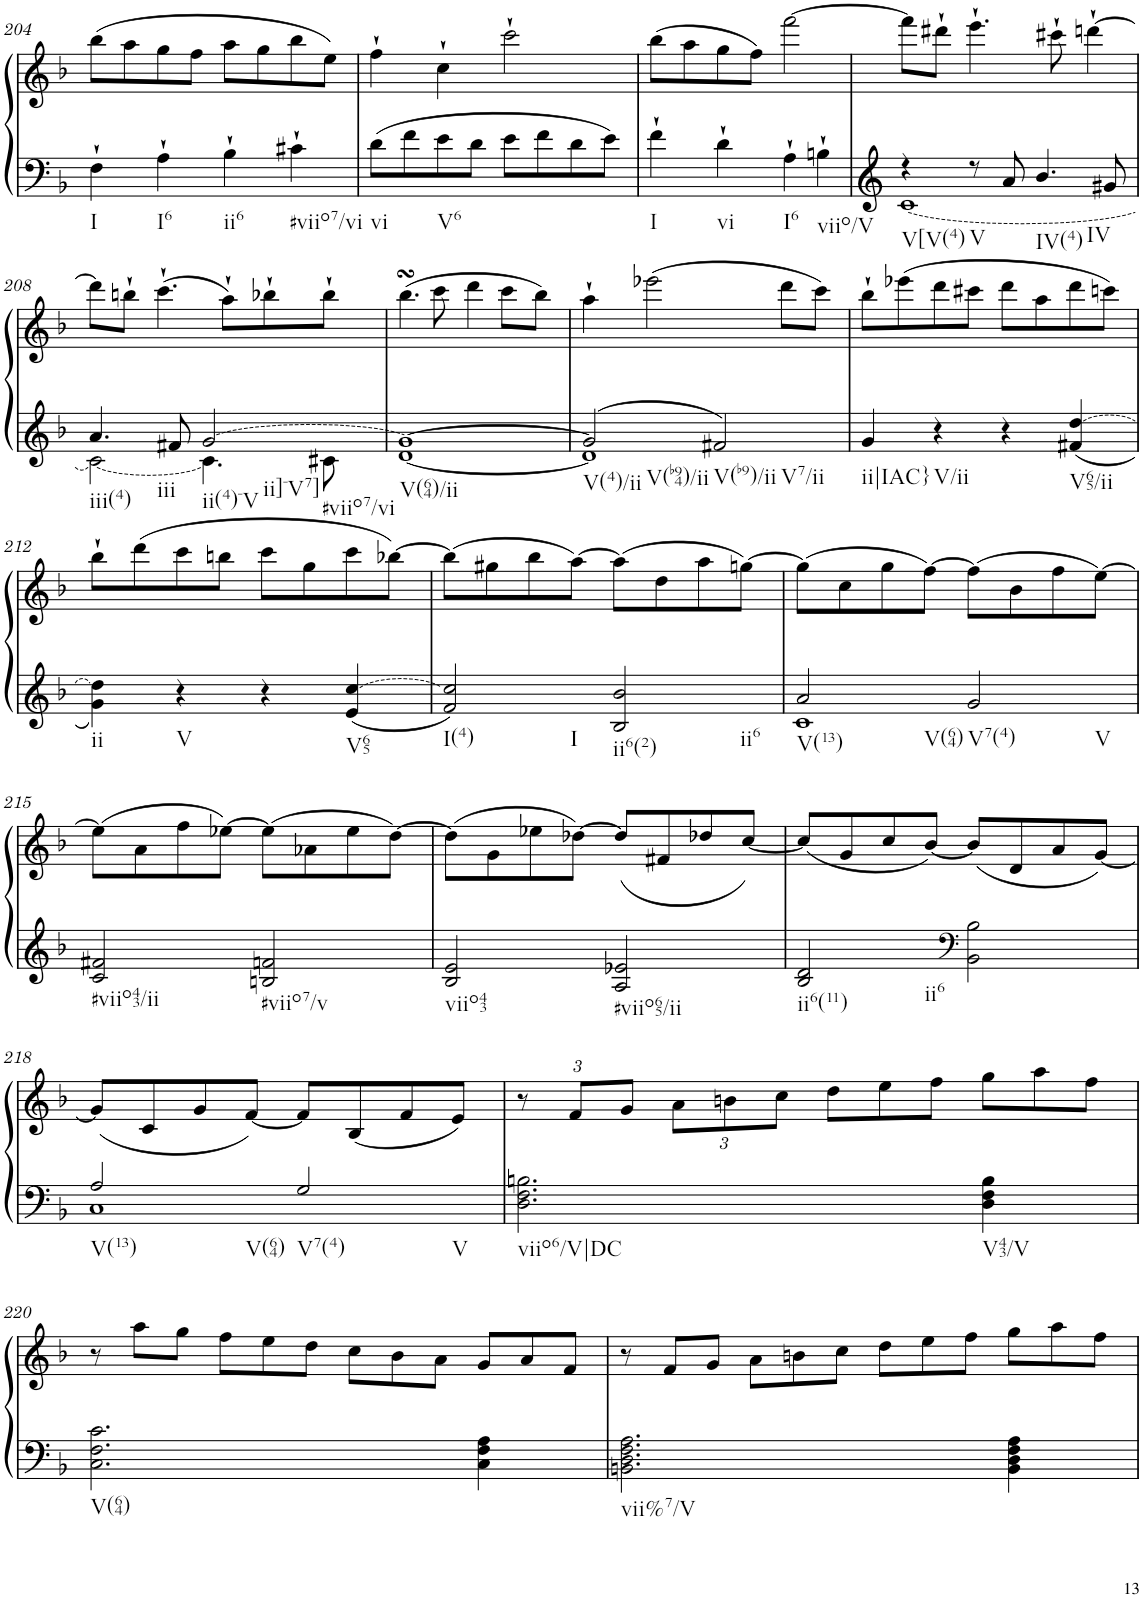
**kern	**kern
*part1	*part1
*staff2	*staff1
*I"unbenannt2	*
!!LO:PB:g=z
*clefF4	*clefG2
*k[b-]	*k[b-]
*M2/2	*M2/2
=204	=204
!LO:TX:b:t=I	!
4F`\	(8bb-\L
.	8aa\
!LO:TX:b:t=I6	!
4A`\	8gg\
.	8ff\J
!LO:TX:b:t=ii6	!
4B-`\	8aa\L
.	8gg\
!LO:TX:b:t=#viio7/vi	!
4c#X`\	8bb-\
.	8ee\J)
=205	=205
!LO:TX:b:t=vi	!
8d\L	4ff`\
8f\	.
!LO:TX:b:t=V6	!
8e\	4cc`\
8d\J	.
8e\L	2ccc`\
8f\	.
8d\	.
8e\J	.
=206	=206
!LO:TX:b:t=I	!
4f`\	(8bb-\L
.	8aa\
!LO:TX:b:t=vi	!
4d`\	8gg\
.	8ff\J)
!LO:TX:b:t=I6	!
4A`\	[2fff\
!LO:TX:b:t=viio/V	!
4Bn`\	.
=207	=207
*^	*
!LO:TX:b:t=V[V(4)	!	!
!	!LO:T:dash	!
4r	[1c	8fff\L]
.	.	8ddd#X`\J
!LO:TX:b:t=V	!	!
8r	.	4.eee`\
8a/	.	.
!LO:TX:b:t=IV(4)	!	!
!LO:TX:b:t=IV	!	!
4.b-/	.	.
.	.	8ccc#X`\
.	.	[4dddn`\
8g#X/	.	.
!!LO:LB:g=z
=208	=208	=208
!LO:TX:b:t=iii(4)	!	!
!LO:TX:b:t=iii	!	!
4.a/	2c\_	8ddd\L]
.	.	8bbn`\J
.	.	(4.ccc`\
8f#X/	.	.
!LO:TX:b:t=ii(4)-V	!	!
!LO:TX:b:t=ii]-V7]	!	!
!LO:TX:b:t=#viio7/vi	!	!
!LO:T:dash	!	!
[2g/	4.c\]	.
.	.	8aa`\L)
.	.	8bb-X`\
.	8c#X\	8bb-`\J
=209	=209	=209
!LO:TX:b:t=V(64)/ii	!	!
1g_	[1d	(4.bb-sSSs\
.	.	8ccc\
.	.	4ddd\
.	.	8ccc\L
.	.	8bb-\J)
=210	=210	=210
!LO:TX:b:t=V(4)/ii	!	!
!LO:TX:b:t=V(b94)/ii	!	!
2g/]	1d]	4aa`\
.	.	(2eee-X\
!LO:TX:b:t=V(b9)/ii	!	!
!LO:TX:b:t=V7/ii	!	!
2f#X/	.	.
.	.	8ddd\L
.	.	8ccc\J)
*v	*v	*
=211	=211
!LO:TX:b:t=ii|IAC}	!
4g/	8bb-`\L
.	(8eee-X\
!LO:TX:b:t=V/ii	!
4r	8ddd\
.	8ccc#X\J
4r	8ddd\L
.	8aa\
!LO:TX:b:t=V65/ii	!
!LO:T:n=2:dash	!
4f#X/ [4dd/	8ddd\
.	8cccn\J)
!!LO:LB:g=z
=212	=212
!LO:TX:b:t=ii	!
4g\ 4dd\]	8bb-`\L
.	(8ddd\
!LO:TX:b:t=V	!
4r	8ccc\
.	8bbn\J
4r	8ccc\L
.	8gg\
!LO:TX:b:t=V65	!
!LO:T:n=2:dash	!
4e/ [4cc/	8ccc\
.	[8bb-X\J)
=213	=213
!LO:TX:b:t=I(4)	!
!LO:TX:b:t=I	!
2f/ 2cc/]	(8bb-\L]
.	8gg#X\
.	8bb-\
.	[8aa\J)
!LO:TX:b:t=ii6(2)	!
!LO:TX:b:t=ii6	!
2B-/ 2b-/	(8aa\L]
.	8dd\
.	8aa\
.	[8ggn\J)
=214	=214
*^	*
!LO:TX:b:t=V(13)	!	!
!LO:TX:b:t=V(64)	!	!
2a/	1c	(8gg\L]
.	.	8cc\
.	.	8gg\
.	.	[8ff\J)
!LO:TX:b:t=V7(4)	!	!
!LO:TX:b:t=V	!	!
2g/	.	(8ff\L]
.	.	8b-\
.	.	8ff\
.	.	[8ee\J)
*v	*v	*
!!LO:LB:g=z
=215	=215
!LO:TX:b:t=#viio43/ii	!
2c/ 2f#X/	(8ee\L]
.	8a\
.	8ff\
.	[8ee-X\J)
!LO:TX:b:t=#viio7/v	!
2Bn/ 2fn/	(8ee-\L]
.	8a-X\
.	8ee-\
.	[8dd\J)
=216	=216
!LO:TX:b:t=viio43	!
2B-/ 2e/	(8dd\L]
.	8g\
.	8ee-X\
.	[8dd-X\J)
!LO:TX:b:t=#viio65/ii	!
2A/ 2e-X/	(8dd-/L]
.	8f#X/
.	8dd-X/
.	[8cc/J)
=217	=217
!LO:TX:b:t=ii6(11)	!
!LO:TX:b:t=ii6	!
2B-/ 2d/	(8cc/L]
.	8g/
.	8cc/
.	[8b-/J)
*clefF4	*
2BB-\ 2B-\	(8b-/L]
.	8d/
.	8a/
.	[8g/J)
!!LO:LB:g=z
=218	=218
*^	*
!LO:TX:b:t=V(13)	!	!
!LO:TX:b:t=V(64)	!	!
2A/	1C	(8g/L]
.	.	8c/
.	.	8g/
.	.	[8f/J)
!LO:TX:b:t=V7(4)	!	!
!LO:TX:b:t=V	!	!
2G/	.	8f/L]
.	.	(8B-/
.	.	8f/
.	.	8e/J)
*v	*v	*
=219	=219
*	*Xbrackettup
!LO:TX:b:t=viio6/V|DC	!
2.D\ 2.F\ 2.Bn\	12r
.	12f/L
.	12g/J
.	12a\L
.	12bn\
.	12cc\J
*	*Xtuplet
.	12dd\L
.	12ee\
.	12ff\J
!LO:TX:b:t=V43/V	!
4D\ 4F\ 4B\	12gg\L
.	12aa\
.	12ff\J
!!LO:LB:g=z
=220	=220
!LO:TX:b:t=V(64)	!
2.C\ 2.F\ 2.c\	12r
.	12aa\L
.	12gg\J
.	12ff\L
.	12ee\
.	12dd\J
.	12cc\L
.	12b-\
.	12a\J
4C\ 4F\ 4A\	12g/L
.	12a/
.	12f/J
=221	=221
!LO:TX:b:t=vii%7/V	!
2.BBn\ 2.D\ 2.F\ 2.A\	12r
.	12f/L
.	12g/J
.	12a\L
.	12bn\
.	12cc\J
.	12dd\L
.	12ee\
.	12ff\J
4BB\ 4D\ 4F\ 4A\	12gg\L
.	12aa\
.	12ff\J
=	=
*-	*-
